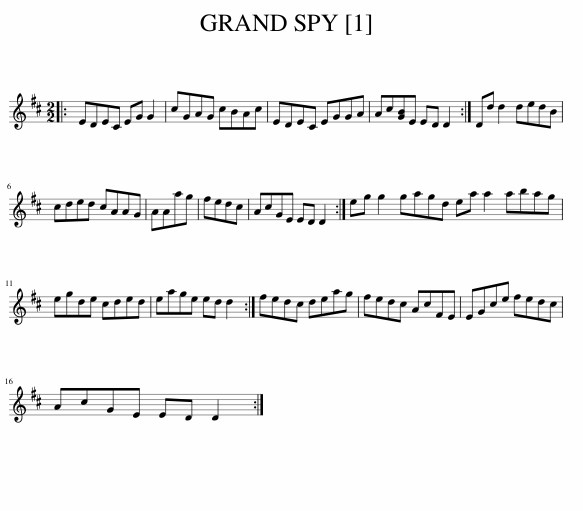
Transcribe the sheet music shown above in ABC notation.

X:1
L:1/8
M:2/2
I:linebreak $
K:D
V:1 treble
V:1
|: EDEC EG G2 | cGAG cBAc | EDEC EGGA | Ac[GB]E ED D2 :| Dd d2 dedB |$ %5
 cded cAAG | AAag | fedc | AcGE ED D2 :| eg g2 gagd ea a2 abag |$ %10
 egde cded | eage ed d2 :| fedc deag | fedc AcFE | EGce fedc |$ %15
 AcGE ED D2 :| %16
